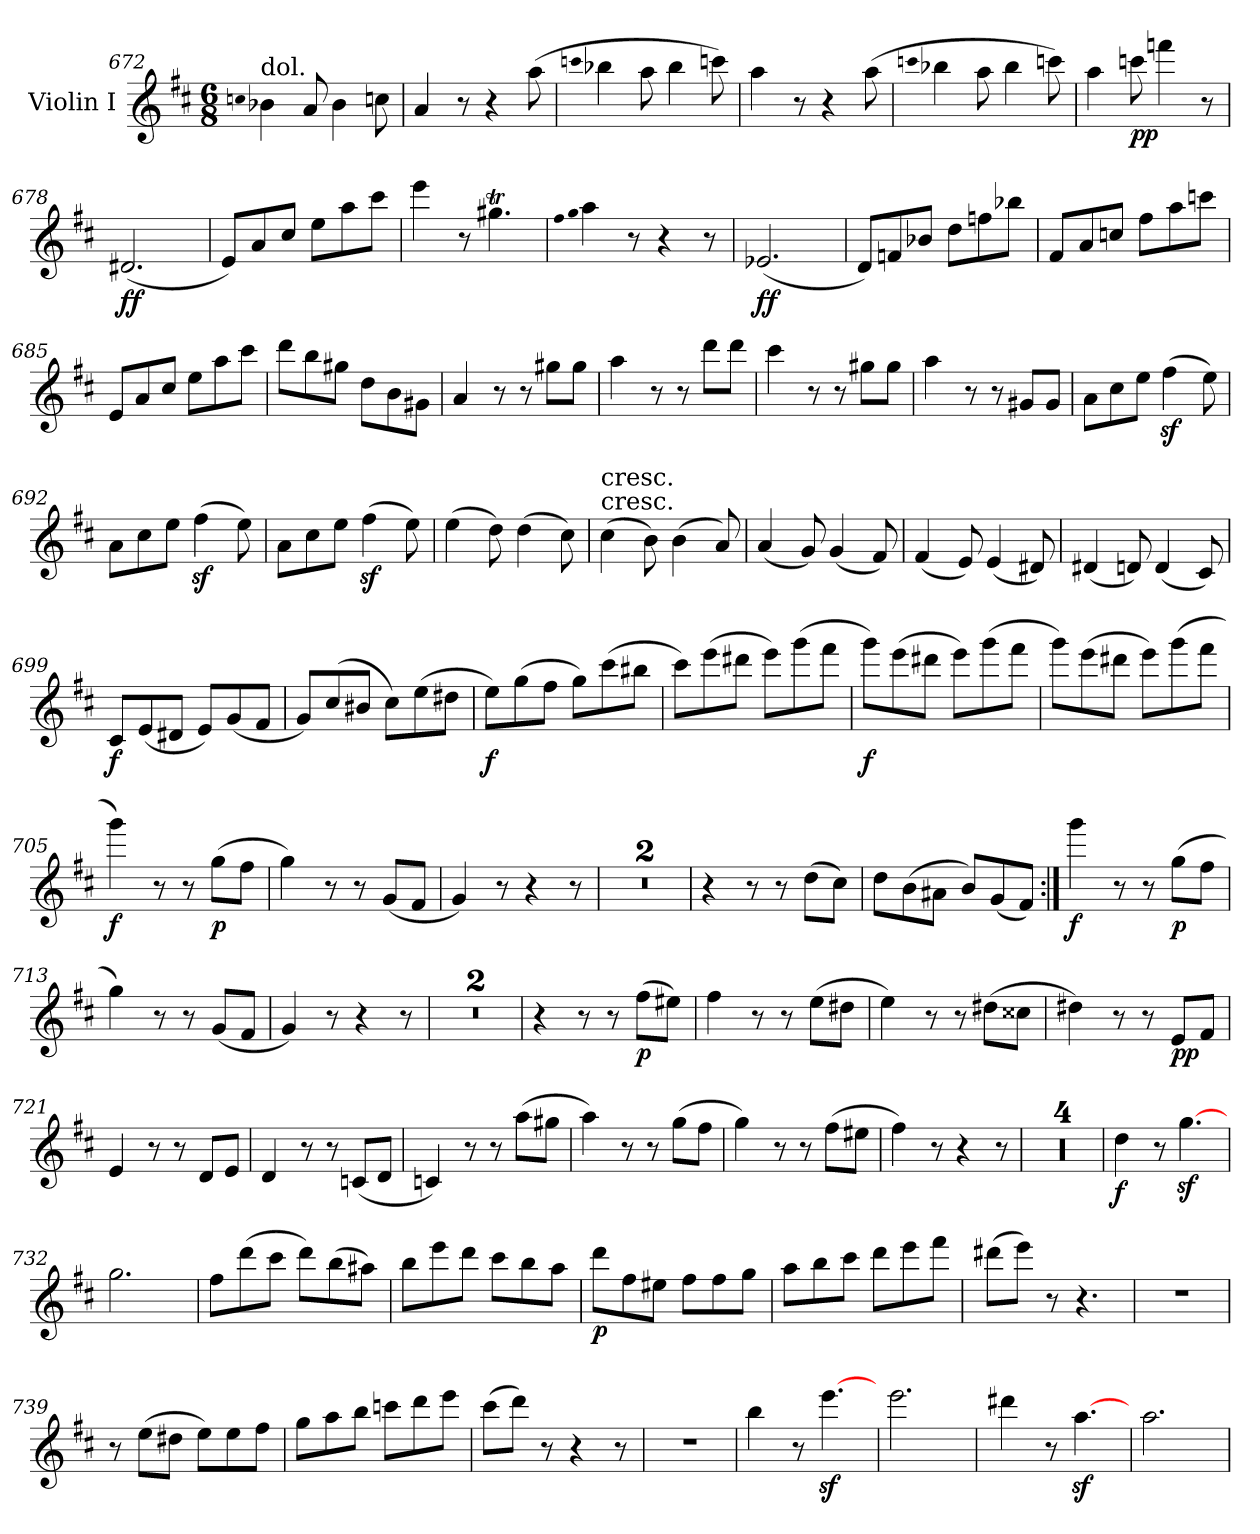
**kern	**dynam
*part1	*part1
*staff1	*staff1
*I"Violin I	*
*I'Vln	*
*clefG2	*
*k[f#c#]	*
*D:	*
*M6/8	*
=672	=672
qqccn	.
!LO:TX:a:t=dol.	!
4b-X	.
8a	.
4b-	.
8ccn	.
=673	=673
4a	.
8r	.
4r	.
(8aa	.
=674	=674
qqcccn	.
4bb-X	.
8aa	.
4bb-	.
8cccn)	.
=675	=675
4aa	.
8r	.
4r	.
(8aa	.
=676	=676
qqcccn	.
4bb-X	.
8aa	.
4bb-	.
8cccn)	.
=677	=677
4aa	.
8cccn	pp
4fffn	.
8r	.
=678	=678
(2.d#X	ff
=679	=679
8e/L)	.
8a/	.
8cc#/J	.
8ee\L	.
8aa\	.
8ccc#\J	.
=680	=680
4eee	.
8r	.
4.gg#Xt	.
=681	=681
qqff#	.
qqgg	.
4aa	.
8r	.
4r	.
8r	.
=682	=682
(2.e-X	ff
=683	=683
8d/L)	.
8fn/	.
8b-X/J	.
8dd\L	.
8ffn\	.
8bb-X\J	.
=684	=684
8f#/L	.
8a/	.
8ccn/J	.
8ff#\L	.
8aa\	.
8cccn\J	.
=685	=685
8e/L	.
8a/	.
8cc#/J	.
8ee\L	.
8aa\	.
8ccc#\J	.
=686	=686
8ddd\L	.
8bb\	.
8gg#X\J	.
8dd\L	.
8b\	.
8g#X\J	.
=687	=687
4a	.
8r	.
8r	.
8gg#X\L	.
8gg#\J	.
=688	=688
4aa	.
8r	.
8r	.
8ddd\L	.
8ddd\J	.
=689	=689
4ccc#	.
8r	.
8r	.
8gg#X\L	.
8gg#\J	.
=690	=690
4aa	.
8r	.
8r	.
8g#X/L	.
8g#/J	.
=691	=691
8a\L	.
8cc#\	.
8ee\J	.
(4ff#z	.
8ee)	.
=692	=692
8a\L	.
8cc#\	.
8ee\J	.
(4ff#z	.
8ee)	.
=693	=693
8a\L	.
8cc#\	.
8ee\J	.
(4ff#z	.
8ee)	.
=694	=694
(4ee	.
8dd)	.
(4dd	.
8cc#)	.
=695	=695
!LO:TX:t=cresc.	!
!LO:TX:a:t=cresc.	!
(4cc#	.
8b)	.
(4b	.
8a)	.
=696	=696
(4a	.
8g)	.
(4g	.
8f#)	.
=697	=697
(4f#	.
8e)	.
(4e	.
8d#X)	.
=698	=698
(4d#X	.
8dn)	.
(4d	.
8c#)	.
=699	=699
8c#/L	f
(8e/	.
8d#X/J	.
8e/L)	.
(8g/	.
8f#/J	.
=700	=700
8g/L)	.
(8cc#/	.
8b#X/J	.
8cc#\L)	.
(8ee\	.
8dd#X\J	.
=701	=701
8ee\L)	f
(8gg\	.
8ff#\J	.
8gg\L)	.
(8ccc#\	.
8bb#X\J	.
=702	=702
8ccc#\L)	.
(8eee\	.
8ddd#X\J	.
8eee\L)	.
(8ggg\	.
8fff#\J	.
=703	=703
8ggg\L)	f
(8eee\	.
8ddd#X\J	.
8eee\L)	.
(8ggg\	.
8fff#\J	.
=704	=704
8ggg\L)	.
(8eee\	.
8ddd#X\J	.
8eee\L)	.
(8ggg\	.
8fff#\J	.
=705	=705
4ggg)	f
8r	.
8r	.
(8gg\L	p
8ff#\J	.
=706	=706
4gg)	.
8r	.
8r	.
(8g/L	.
8f#/J	.
=707	=707
4g)	.
8r	.
4r	.
8r	.
=708	=708
2.r	.
=709	=709
2.r	.
=710	=710
4r	.
8r	.
8r	.
(8dd\L	.
8cc#\J)	.
=711	=711
8dd\L	.
(8b\	.
8a#X\J	.
8b/L)	.
(8g/	.
8f#/J)	.
=712:|!	=712:|!
4ggg	f
8r	.
8r	.
(8gg\L	p
8ff#\J	.
=713	=713
4gg)	.
8r	.
8r	.
(8g/L	.
8f#/J	.
=714	=714
4g)	.
8r	.
4r	.
8r	.
=715	=715
2.r	.
=716	=716
2.r	.
=717	=717
4r	.
8r	.
8r	.
(8ff#\L	p
8ee#X\J)	.
=718	=718
4ff#	.
8r	.
8r	.
(8ee\L	.
8dd#X\J	.
=719	=719
4ee)	.
8r	.
8r	.
(8dd#X\L	.
8cc##X\J	.
=720	=720
4dd#X)	.
8r	.
8r	.
8e/L	pp
8f#/J	.
=721	=721
4e	.
8r	.
8r	.
8d/L	.
8e/J	.
=722	=722
4d	.
8r	.
8r	.
(8cn/L	.
8d/J	.
=723	=723
4cn)	.
8r	.
8r	.
(8aa\L	.
8gg#X\J	.
=724	=724
4aa)	.
8r	.
8r	.
(8gg\L	.
8ff#\J	.
=725	=725
4gg)	.
8r	.
8r	.
(8ff#\L	.
8ee#X\J	.
=726	=726
4ff#)	.
8r	.
4r	.
8r	.
=727	=727
2.r	.
=728	=728
2.r	.
=729	=729
2.r	.
=730	=730
2.r	.
=731	=731
4dd	f
8r	.
[4.ggz	.
=732	=732
2.gg	.
=733	=733
8ff#\L	.
(8ddd\	.
8ccc#\J	.
8ddd\L)	.
(8bb\	.
8aa#X\J)	.
=734	=734
8bb\L	.
8eee\	.
8ddd\J	.
8ccc#\L	.
8bb\	.
8aa\J	.
=735	=735
8ddd\L	p
8ff#\	.
8ee#X\J	.
8ff#\L	.
8ff#\	.
8gg\J	.
=736	=736
8aa\L	.
8bb\	.
8ccc#\J	.
8ddd\L	.
8eee\	.
8fff#\J	.
=737	=737
(8ddd#X\L	.
8eee\J)	.
8r	.
4.r	.
=738	=738
2.r	.
=739	=739
8r	.
(8ee\L	.
8dd#X\J	.
8ee\L)	.
8ee\	.
8ff#\J	.
=740	=740
8gg\L	.
8aa\	.
8bb\J	.
8cccn\L	.
8ddd\	.
8eee\J	.
=741	=741
(8ccc#\L	.
8ddd\J)	.
8r	.
4r	.
8r	.
=742	=742
2.r	.
=743	=743
4bb	.
8r	.
[4.eeez	.
=744	=744
2.eee	.
=745	=745
4ddd#X	.
8r	.
[4.aaz	.
=746	=746
2.aa	.
=	=
*-	*-
